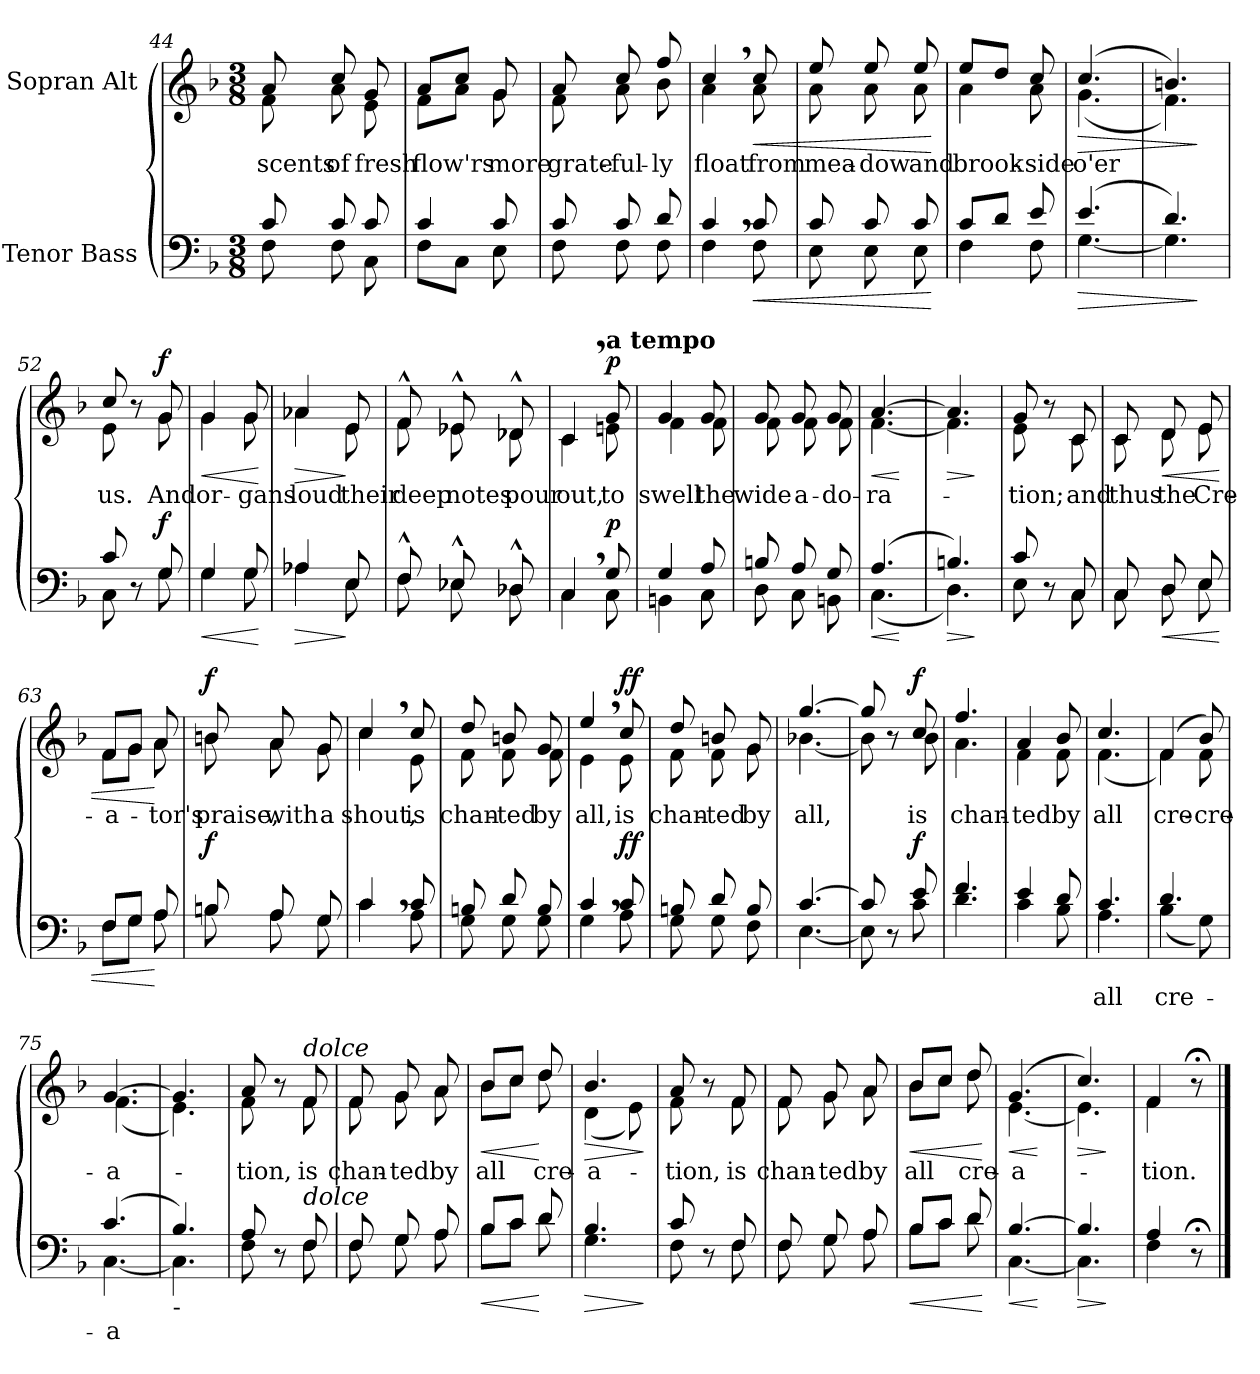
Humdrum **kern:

**kern	**text	**dynam	**kern	**text	**dynam
*part2	*part2	*part2	*part1	*part1	*part1
*staff2	*staff2	*staff2	*staff1	*staff1	*staff1
*I"Tenor Bass	*	*	*I"Sopran Alt	*	*
*clefF4	*	*	*clefG2	*	*
*k[b-]	*	*	*k[b-]	*	*
*M3/8	*	*	*M3/8	*	*
=44	=44	=44	=44	=44	=44
*^	*	*	*^	*	*
8c/	8F\	.	.	8a/	8f\	scents	.
8c/	8F\	.	.	8cc/	8a\	of	.
8c/	8C\	.	.	8g/	8e\	fresh	.
=45	=45	=45	=45	=45	=45	=45	=45
4c/	8F\L	.	.	8a/L	8f\L	flow'rs	.
.	8C\J	.	.	8cc/J	8a\J	.	.
8c/	8E\	.	.	8g/	8g\	more	.
=46	=46	=46	=46	=46	=46	=46	=46
8c/	8F\	.	.	8a/	8f\	grate-	.
8c/	8F\	.	.	8cc/	8a\	-ful-	.
8d/	8F\	.	.	8ff/	8b-\	-ly	.
=47	=47	=47	=47	=47	=47	=47	=47
4c,/	4F\	.	.	4cc,/	4a\	float	.
!	!	!	!LO:HP:b	!	!	!	!LO:HP:b
8c/	8F\	.	<	8cc/	8a\	from	<
=48	=48	=48	=48	=48	=48	=48	=48
8c/	8E\	.	.	8ee/	8a\	mea-	.
8c/	8E\	.	.	8ee/	8a\	-dow	.
8c/	8E\	.	.	8ee/	8a\	and	.
*v	*v	*	*	*	*	*	*
*	*	*	*v	*v	*	*
.	.	[	.	.	[
=49	=49	=49	=49	=49	=49
*^	*	*	*^	*	*
8c/L	4F\	.	.	8ee/L	4a\	brook-	.
8d/J	.	.	.	8dd/J	.	.	.
8e/	8F\	.	.	8cc/	8a\	-side	.
=50	=50	=50	=50	=50	=50	=50	=50
!	!	!	!LO:HP:b	!	!	!	!LO:HP:b
(4.e/	[4.G\	.	>	(4.cc/	(4.g\	o'er	>
=51	=51	=51	=51	=51	=51	=51	=51
4.d/)	4.G\]	.	.	4.bn/)	4.f\)	.	.
*v	*v	*	*	*	*	*	*
*	*	*	*v	*v	*	*
.	.	]	.	.	]
!!LO:LB:g=z
=52	=52	=52	=52	=52	=52
*^	*	*	*^	*	*
8c/	8C\	.	.	8cc/	8e\	us.	.
8r	8ryy	.	.	8r	8ryy	.	.
!	!	!	!LO:DY:a	!	!	!	!LO:DY:a
8G/	8G\	.	f	8g/	8g\	And	f
=53	=53	=53	=53	=53	=53	=53	=53
!	!	!	!LO:HP:b	!	!	!	!LO:HP:b
4G/	4G\	.	<	4g/	4g\	or-	<
8G/	8G\	.	.	8g/	8g\	-gans	.
*v	*v	*	*	*	*	*	*
*	*	*	*v	*v	*	*
.	.	[	.	.	[
=54	=54	=54	=54	=54	=54
!	!	!LO:HP:b	!	!	!LO:HP:b
*^	*	*	*^	*	*
4A-X/	4A-\	.	>	4a-X/	4a-\	loud	>
8E/	8E\	.	]	8e/	8e\	their	]
=55	=55	=55	=55	=55	=55	=55	=55
8F^^/	8F\	.	.	8f^^/	8f\	deep	.
8E-X^^/	8E-\	.	.	8e-X^^/	8e-\	notes	.
8D-X^^/	8D-\	.	.	8d-X^^/	8d-\	pour	.
=56	=56	=56	=56	=56	=56	=56	=56
4C,/	4C\	.	.	4c,/	4c\	out,	.
!	!	!	!	!LO:TX:a:B:t=a tempo	!	!	!
!	!	!	!LO:DY:a	!	!	!	!LO:DY:a
8G/	8C\	.	p	8g/	8en\	to	p
=57	=57	=57	=57	=57	=57	=57	=57
4G/	4BBn\	.	.	4g/	4f\	swell	.
8A/	8C\	.	.	8g/	8f\	the	.
=58	=58	=58	=58	=58	=58	=58	=58
8Bn/	8D\	.	.	8g/	8f\	wide	.
8A/	8C\	.	.	8g/	8f\	a-	.
8G/	8BBn\	.	.	8g/	8f\	-do-	.
!!LO:LB:g=z	!!
=59	=59	=59	=59	=59	=59	=59	=59
!	!	!	!LO:HP:b	!	!	!	!LO:HP:b
(4.A/	(4.C\	.	<	[4.a/	[4.f\	-ra-	<
*v	*v	*	*	*	*	*	*
*	*	*	*v	*v	*	*
.	.	[	.	.	[
=60	=60	=60	=60	=60	=60
!	!	!LO:HP:b	!	!	!LO:HP:b
*^	*	*	*^	*	*
4.Bn/)	4.D\)	.	>	4.a/]	4.f\]	.	>
*v	*v	*	*	*	*	*	*
*	*	*	*v	*v	*	*
.	.	]	.	.	]
=61	=61	=61	=61	=61	=61
*^	*	*	*^	*	*
8c/	8E\	.	.	8g/	8e\	-tion;	.
8r	8ryy	.	.	8r	8ryy	.	.
8C/	8C\	.	.	8c/	8c\	and	.
=62	=62	=62	=62	=62	=62	=62	=62
8C/	8C\	.	.	8c/	8c\	thus	.
!	!	!	!LO:HP:b	!	!	!	!LO:HP:b
8D/	8D\	.	<	8d/	8d\	the	<
8E/	8E\	.	.	8e/	8e\	Cre-	.
=63	=63	=63	=63	=63	=63	=63	=63
8F/L	8F\L	.	.	8f/L	8f\L	-a-	.
8G/J	8G\J	.	.	8g/J	8g\J	.	.
8A/	8A\	.	[	8a/	8a\	-tor's	[
=64	=64	=64	=64	=64	=64	=64	=64
!	!	!	!LO:DY:a	!	!	!	!LO:DY:a
8Bn/	8B\	.	f	8bn/	8b\	praise,	f
8A/	8A\	.	.	8a/	8a\	with	.
8G/	8G\	.	.	8g/	8g\	a	.
=65	=65	=65	=65	=65	=65	=65	=65
4c,/	4c\	.	.	4cc,/	4cc\	shout,	.
8c/	8A\	.	.	8cc/	8e\	is	.
=66	=66	=66	=66	=66	=66	=66	=66
8Bn/	8G\	.	.	8dd/	8f\	chan-	.
8d/	8G\	.	.	8bn/	8f\	-ted	.
8B/	8G\	.	.	8g/	8f\	by	.
!!LO:LB:g=z	!!
=67	=67	=67	=67	=67	=67	=67	=67
4c,/	4G\	.	.	4ee,/	4e\	all,	.
!	!	!	!LO:DY:a	!	!	!	!LO:DY:a
8c/	8A\	.	ff	8cc/	8e\	is	ff
=68	=68	=68	=68	=68	=68	=68	=68
8Bn/	8G\	.	.	8dd/	8f\	chan-	.
8d/	8G\	.	.	8bn/	8f\	-ted	.
8B/	8F\	.	.	8g/	8g\	by	.
=69	=69	=69	=69	=69	=69	=69	=69
[4.c/	[4.E\	.	.	[4.gg/	[4.b-X\	all,	.
=70	=70	=70	=70	=70	=70	=70	=70
8c/]	8E\]	.	.	8gg/]	8b-\]	.	.
8r	8ryy	.	.	8r	8ryy	.	.
!	!	!	!LO:DY:a	!	!	!	!LO:DY:a
8e/	8c\	.	f	8cc/	8b-\	is	f
=71	=71	=71	=71	=71	=71	=71	=71
4.f/	4.d\	.	.	4.ff/	4.a\	chan-	.
=72	=72	=72	=72	=72	=72	=72	=72
4e/	4c\	.	.	4a/	4f\	-ted	.
8d/	8B-\	.	.	8b-/	8f\	by	.
=73	=73	=73	=73	=73	=73	=73	=73
4.c/	4.A\	all	.	4.cc/	(4.f\	all	.
=74	=74	=74	=74	=74	=74	=74	=74
4.d/	(4B-\	cre-	.	(4f/	4f\)	cre-	.
.	8G\)	.	.	8b-/)	8f\	cre-	.
=75	=75	=75	=75	=75	=75	=75	=75
(4.c/	[4.C\	-a	.	[4.g/	(4.f\	-a-	.
=76	=76	=76	=76	=76	=76	=76	=76
!LO:TX:b:t=-	!	!	!	!	!	!	!
4.B-/)	4.C\]	.	.	4.g/]	4.e\)	.	.
!!LO:LB:g=z	!!
=77	=77	=77	=77	=77	=77	=77	=77
8A/	8F\	.	.	8a/	8f\	-tion,	.
8r	8ryy	.	.	8r	8ryy	.	.
!	!	!	!	!LO:TX:a:i:t=dolce	!	!	!
!LO:TX:a:i:t=dolce	!	!	!	!	!	!	!
8F/	8F\	.	.	8f/	8f\	is	.
=78	=78	=78	=78	=78	=78	=78	=78
8F/	8F\	.	.	8f/	8f\	chan-	.
8G/	8G\	.	.	8g/	8g\	-ted	.
8A/	8A\	.	.	8a/	8a\	by	.
=79	=79	=79	=79	=79	=79	=79	=79
!	!	!	!LO:HP:b	!	!	!	!LO:HP:b
8B-/L	8B-\L	.	<	8b-/L	8b-\L	all	<
8c/J	8c\J	.	.	8cc/J	8cc\J	.	.
8d/	8d\	.	[	8dd/	8dd\	cre-	[
=80	=80	=80	=80	=80	=80	=80	=80
!	!	!	!LO:HP:b	!	!	!	!LO:HP:b
4.B-/	4.G\	.	>	4.b-/	(4d\	-a-	>
.	.	.	.	.	8e\)	.	.
*v	*v	*	*	*	*	*	*
*	*	*	*v	*v	*	*
.	.	]	.	.	]
=81	=81	=81	=81	=81	=81
*^	*	*	*^	*	*
8c/	8F\	.	.	8a/	8f\	-tion,	.
8r	8ryy	.	.	8r	8ryy	.	.
8F/	8F\	.	.	8f/	8f\	is	.
=82	=82	=82	=82	=82	=82	=82	=82
8F/	8F\	.	.	8f/	8f\	chan-	.
8G/	8G\	.	.	8g/	8g\	-ted	.
8A/	8A\	.	.	8a/	8a\	by	.
=83	=83	=83	=83	=83	=83	=83	=83
!	!	!	!LO:HP:b	!	!	!	!LO:HP:b
8B-/L	8B-\L	.	<	8b-/L	8b-\L	all	<
8c/J	8c\J	.	.	8cc/J	8cc\J	.	.
8d/	8d\	.	.	8dd/	8dd\	cre-	.
*v	*v	*	*	*	*	*	*
*	*	*	*v	*v	*	*
.	.	[	.	.	[
=84	=84	=84	=84	=84	=84
!	!	!LO:HP:b	!	!	!LO:HP:b
*^	*	*	*^	*	*
[4.B-/	[4.C\	.	<	(4.g/	[4.e\	-a-	<
*v	*v	*	*	*	*	*	*
*	*	*	*v	*v	*	*
.	.	[	.	.	[
=85	=85	=85	=85	=85	=85
!	!	!LO:HP:b	!	!	!LO:HP:b
*^	*	*	*^	*	*
4.B-/]	4.C\]	.	>	4.cc/)	4.e\]	.	>
*v	*v	*	*	*	*	*	*
*	*	*	*v	*v	*	*
.	.	]	.	.	]
=86	=86	=86	=86	=86	=86
*^	*	*	*^	*	*
4A/	4F\	.	.	4f/	4f\	-tion.	.
8r;<	8ryy	.	.	8r;<	8ryy	.	.
*v	*v	*	*	*	*	*	*
*	*	*	*v	*v	*	*
==	==	==	==	==	==
*-	*-	*-	*-	*-	*-
